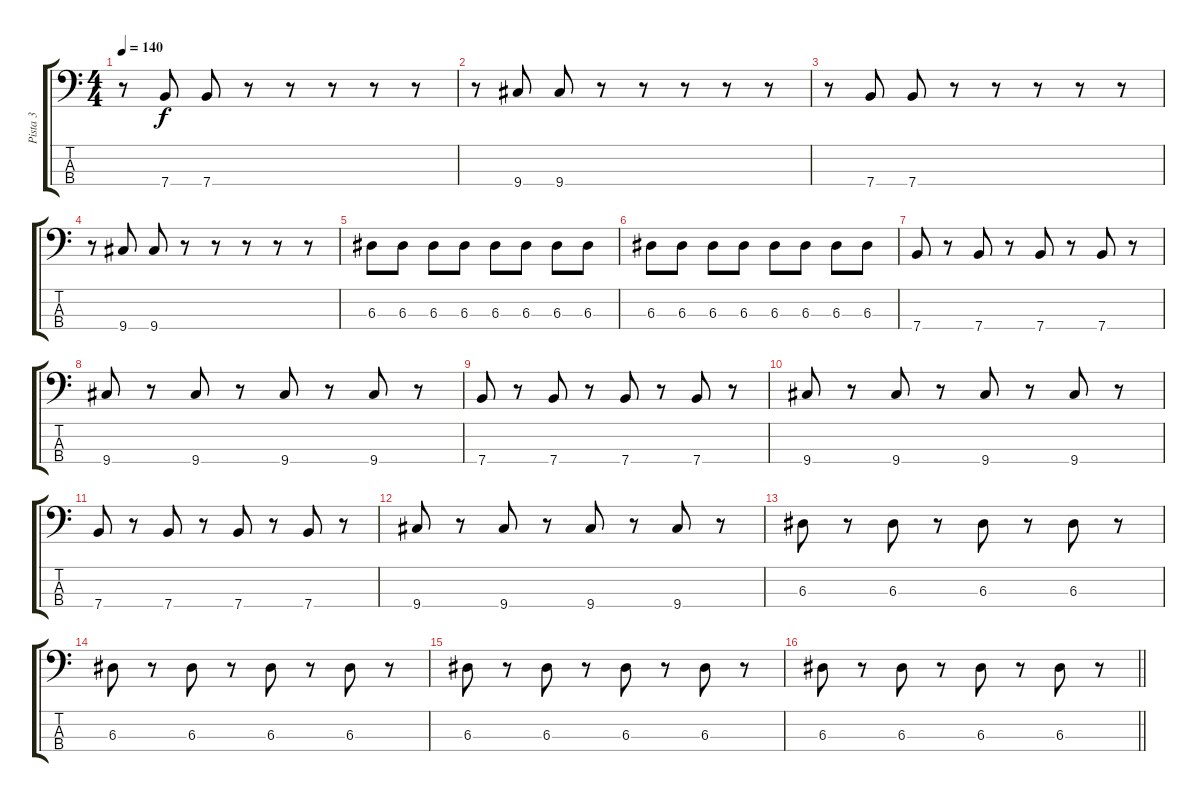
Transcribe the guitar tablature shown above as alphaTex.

\track ("Pista 3" "Pista 3") {instrument electricbasspick}
\staff {score tabs}
\tuning (G2 D2 A1 E1) {hide}
\ts (4 4)
\tempo 140
\clef f4
\ks c
r.8{dy f} 7.4.8 7.4.8 r.8 r.8 r.8 r.8 r.8 |
r.8 9.4.8 9.4.8 r.8 r.8 r.8 r.8 r.8 |
r.8 7.4.8 7.4.8 r.8 r.8 r.8 r.8 r.8 |
r.8 9.4.8 9.4.8 r.8 r.8 r.8 r.8 r.8 |
6.3.8 6.3.8 6.3.8 6.3.8 6.3.8 6.3.8 6.3.8 6.3.8 |
6.3.8 6.3.8 6.3.8 6.3.8 6.3.8 6.3.8 6.3.8 6.3.8 |
7.4.8 r.8 7.4.8 r.8 7.4.8 r.8 7.4.8 r.8 |
9.4.8 r.8 9.4.8 r.8 9.4.8 r.8 9.4.8 r.8 |
7.4.8 r.8 7.4.8 r.8 7.4.8 r.8 7.4.8 r.8 |
9.4.8 r.8 9.4.8 r.8 9.4.8 r.8 9.4.8 r.8 |
7.4.8 r.8 7.4.8 r.8 7.4.8 r.8 7.4.8 r.8 |
9.4.8 r.8 9.4.8 r.8 9.4.8 r.8 9.4.8 r.8 |
6.3.8 r.8 6.3.8 r.8 6.3.8 r.8 6.3.8 r.8 |
6.3.8 r.8 6.3.8 r.8 6.3.8 r.8 6.3.8 r.8 |
6.3.8 r.8 6.3.8 r.8 6.3.8 r.8 6.3.8 r.8 |
\barLineRight lightlight
6.3.8 r.8 6.3.8 r.8 6.3.8 r.8 6.3.8 r.8
